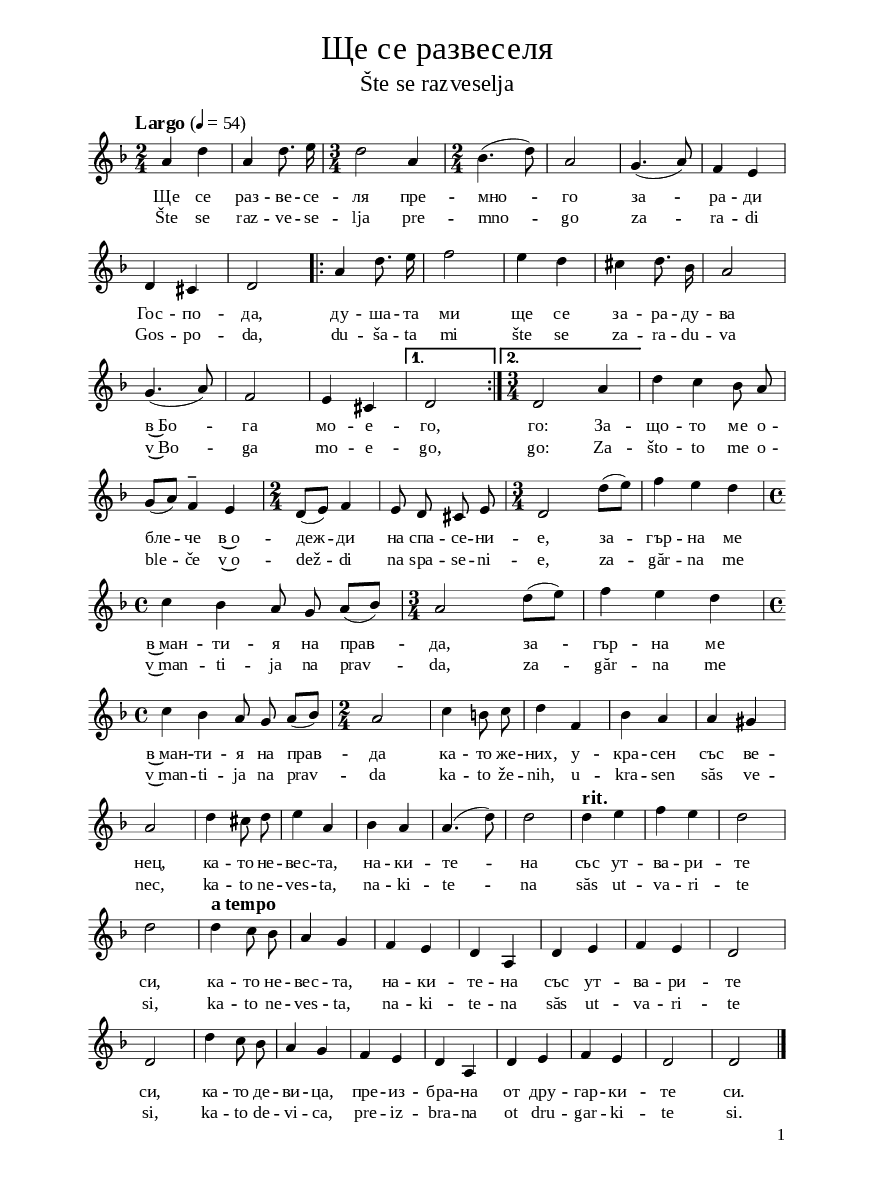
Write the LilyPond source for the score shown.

\version "2.24.4"

% include paper part and global functions
\include "include/globals.ily"

\bookpart {
  \label #'ref021
  \tocItem \markup "Ще се развеселя – Šte se razveselja"
  \include "include/bookpart-paper.ily"
  \score {
    \include "include/score-layout.ily"


    \new Voice \absolute {
      \clef treble
      \key d \minor
      \time 2/4
      \tempoFunc "Largo" 4 "54"
      \autoBeamOff

      a'4 d''4 | a'4 d''8. e''16 | \time 3/4 d''2 a'4 | \time 2/4 bes'4. ( d''8 ) | a'2 | g'4. ( a'8 ) |

      f'4 e'4 | \break d'4 cis'4 | d'2 | \repeat volta 2 {
        a'4 d''8. e''16 | f''2 | e''4 d''4

        cis''4 d''8. bes'16 |  a'2 | \break g'4. ( a'8 ) | f'2 | e'4 cis'4 |
      } \alternative { {d'2 } {\time 3/4 d'2 a'4} }

      d''4 c''4 bes'8 a'8 | \break  g'8([a'8]) f'4^- e'4 |  \time 2/4 d'8([e'8]) f'4 | e'8 d'8 cis'8 e'8 |

      \time 3/4 d'2 d''8 ([e''8]) | f''4 e''4 d''4 | \break \time 4/4 c''4 bes'4 a'8 g'8 a'8([bes'8]) | \time 3/4 a'2 d''8 ([e''8]) |

      f''4 e''4 d''4 | \break \time 4/4 c''4 bes'4 a'8 g'8 a'8 ([bes'8]) | \time 2/4 a'2 | c''4 b'8 c'' |

      d''4 f'4 |  bes'4 a'4 | a'4 gis'4 |\break   a'2 | d''4 cis''8 d''8 | e''4 a'4 | bes'4 a'4 |

      a'4. ( d''8 ) | d''2 | \tempo "rit." d''4 e''4 |  f''4 e''4 | d''2 | \break d''2 | \tempo "a tempo" d''4 c''8 bes'8 | a'4 g'4 |

      f'4 e'4 | d'4 a4 | d'4 e'4 | f'4 e'4 | d'2 | \break  d'2 | d''4 c''8\noBeam bes'8 |

      a'4 g'4 | f'4 e'4 | d'4 a4 | d'4 e'4 | f'4 e'4 | d'2 | d'2 | \bar "|."
    }

    \addlyrics {
      Ще се раз -- ве -- се -- ля пре -- мно -- го за --
      ра -- ди Гос -- по -- да, ду -- ша -- та ми ще се
      за -- ра -- ду -- ва в~Бо -- га мо -- е -- го, го: За --
      що -- то ме о -- бле -- че в~o -- деж -- ди на спа -- се -- ни --
      е, за -- гър -- на ме в~ман -- ти -- я на прав -- да, за --
      гър -- на ме в~ман -- ти -- я на прав -- да ка -- то же --
      них, у -- кра -- сен със ве -- нец, ка -- то не -- вес -- та, на -- ки --
      те -- на със ут -- ва -- ри -- те си, ка -- то не -- вес -- та,
      на -- ки -- те -- на със ут -- ва -- ри -- те си, ка -- то де --
      ви -- ца, пре -- из -- бра -- на от дру -- гар -- ки -- те си.
    }

    \addlyrics {
      Šte se raz -- ve -- se -- lja pre -- mno -- go za --
      ra -- di Gos -- po -- da, du -- ša -- ta mi šte se
      za -- ra -- du -- va v~Bo -- ga mo -- e -- go, go: Za --
      što -- to me o -- ble -- če v~o -- dež -- di na spa -- se -- ni --
      e, za -- găr -- na me v~man -- ti -- ja na prav -- da, za --
      găr -- na me v~man -- ti -- ja na prav -- da ka -- to že --
      nih, u -- kra -- sen săs ve -- nec, ka -- to ne -- ves -- ta, na -- ki --
      te -- na săs ut -- va -- ri -- te si, ka -- to ne -- ves -- ta,
      na -- ki -- te -- na săs ut -- va -- ri -- te si, ka -- to de --
      vi -- ca, pre -- iz -- bra -- na ot dru -- gar -- ki -- te si.
    }
    \header {
      title = \titleFunc "Ще се развеселя" "Šte se razveselja"
    }

    \midi{}

  } % score

  \pageBreak
  % include foreign translation(s) of the song
  \version "2.24.4"

\markup \fill-line { \fontsize #deTitleFontSize "Ich werde mich erfreuen" }
\markup \null
\markup \null
\markup \abs-fontsize #10 {
  \hspace #15
  \override #`(baseline-skip . ,deCoupletBaselineSkip)
  \column {
    \line { "   " Ich werde mich sehr um des Herrn willen erfreuen; }
    \line {  "   " meine Seele wird sich erfreuen in meinem Gott: }
    \line {
      "   " Denn Er hat mich bekleidet mit den Gewändern
      des Heils,
    }
    \line {
      "   " mich umhüllt mit dem Mantel der Gerechtigkeit,
    }
     \line {
      "   " mich umhüllt mit dem Mantel der Gerechtigkeit,
    }
    \line {
      "   " wie ein Bräutigam, geziert mit dem Kopfschmuck,
      
    }
    \line {
      "   " wie eine Braut, geschmückt mit ihrem Geschmeide,
    
    }
    \line {
      "   "wie eine Jungfrau, auserwählt unter
      ihren Gefährtinnen.
    }

  }

}


} % bookpart
